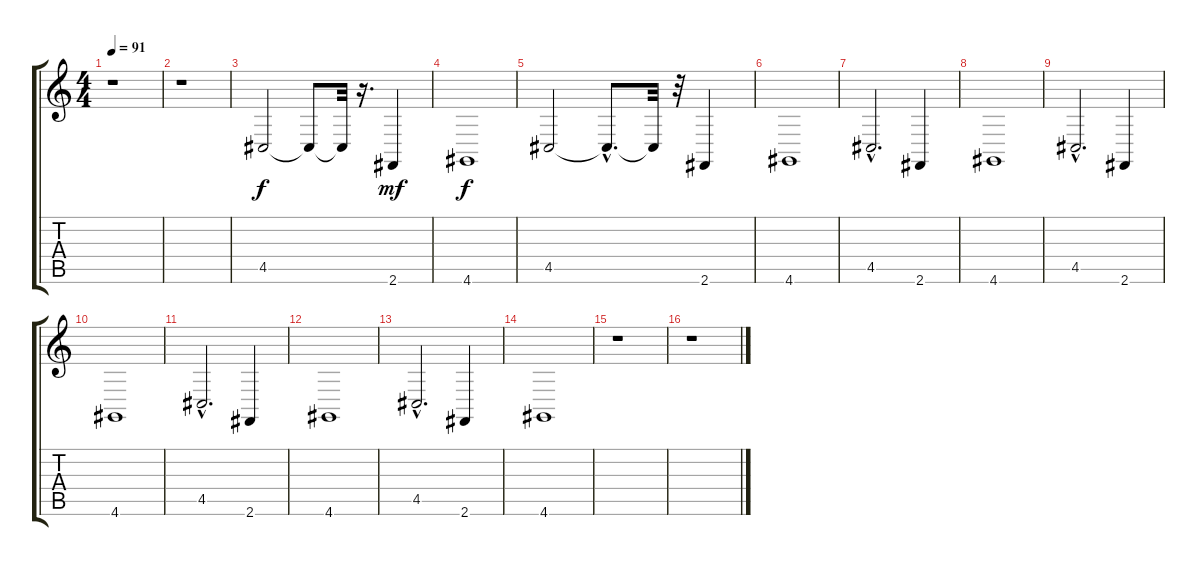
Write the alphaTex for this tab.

\track "" {instrument stringensemble2}
\staff {score tabs}
\tuning (E4 B3 G3 D3 A2 E2) {hide}
\ts (4 4)
\tempo 91
\clef g2
\ks c
r.1{dy f} |
r.1 |
4.5.2 4.5{t}.8 4.5{t}.32 r.16{d} 2.6.4{dy mf} |
4.6.1{dy f} |
4.5.2 4.5{hac t}.8{d} 4.5{t}.32 r.32 2.6.4 |
4.6.1 |
4.5{hac}.2{d} 2.6.4 |
4.6.1 |
4.5{hac}.2{d} 2.6.4 |
4.6.1 |
4.5{hac}.2{d} 2.6.4 |
4.6.1 |
4.5{hac}.2{d} 2.6.4 |
4.6.1 |
r.1 |
r.1
